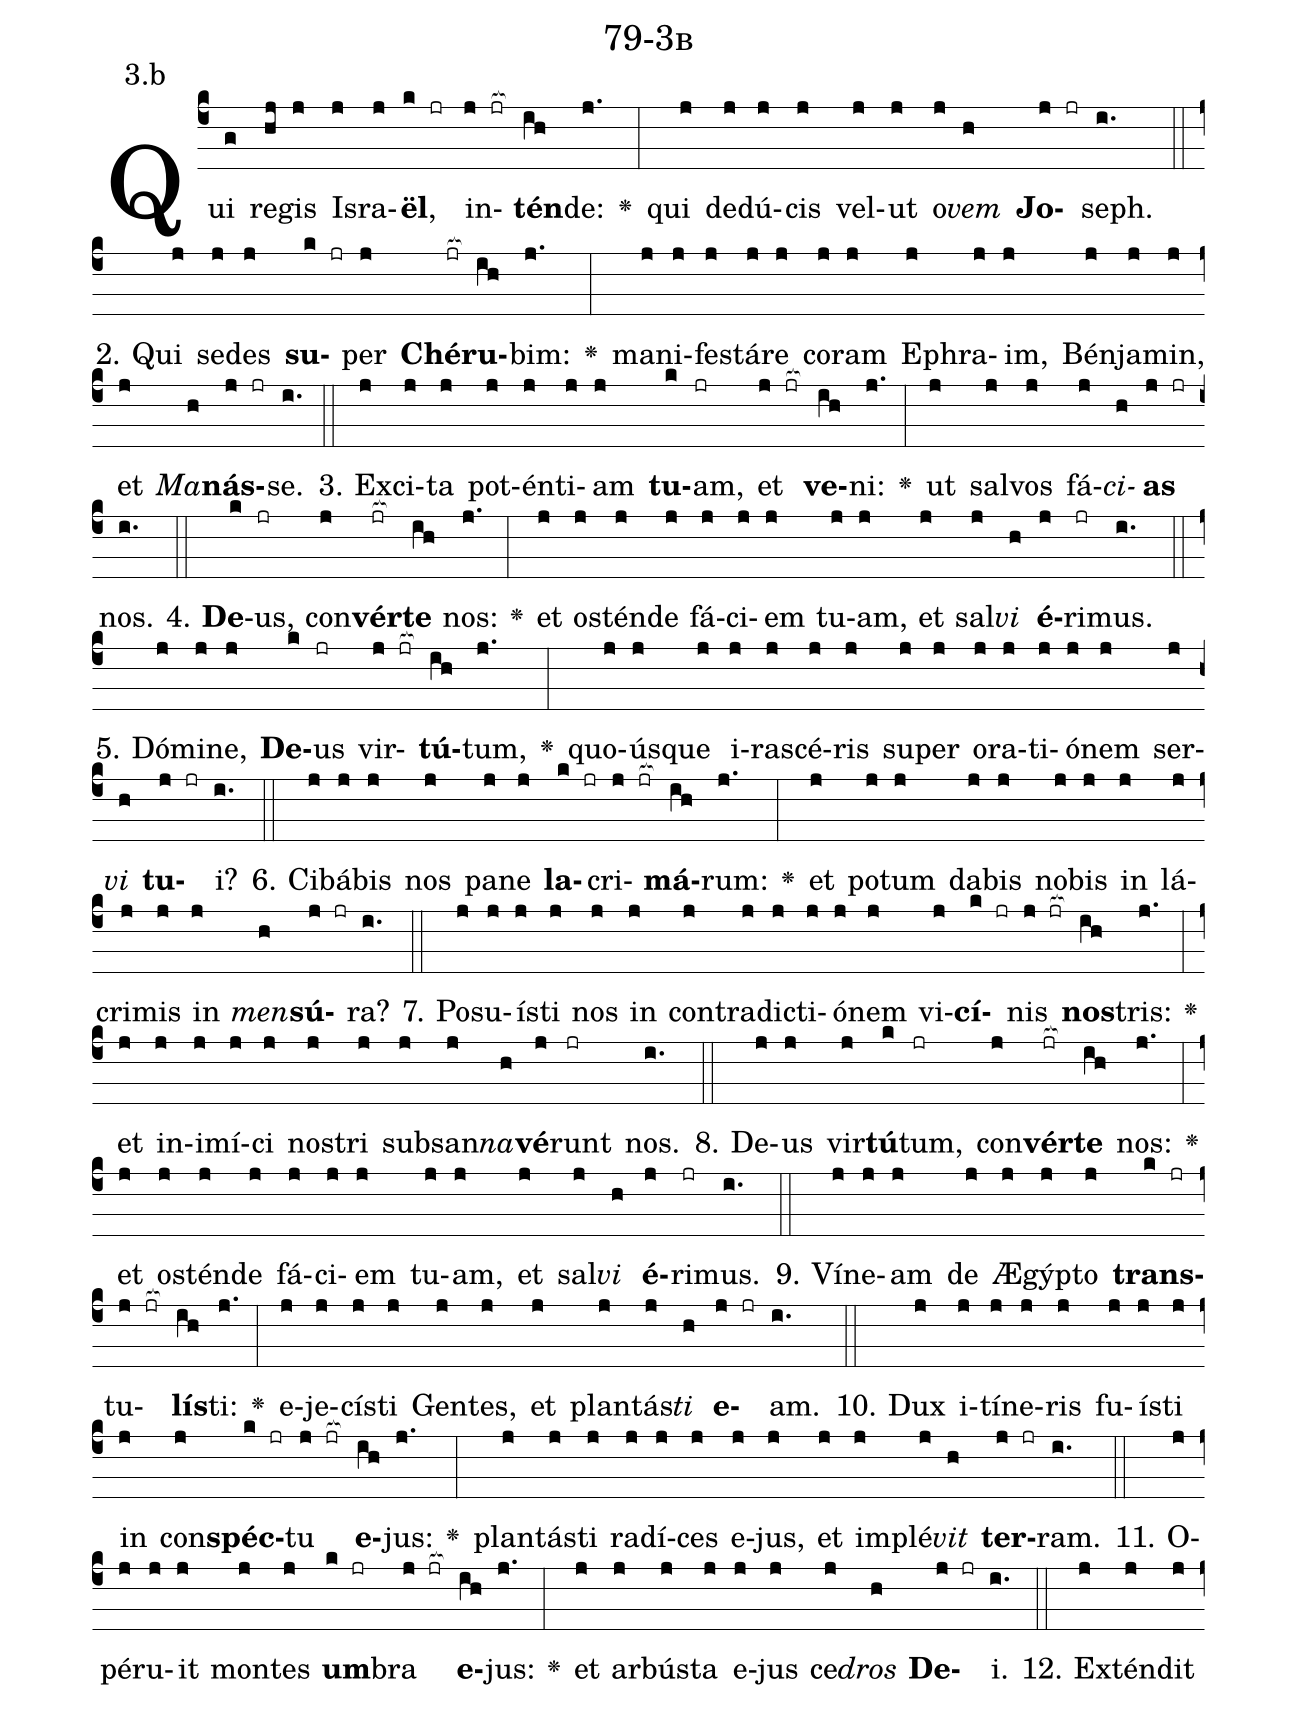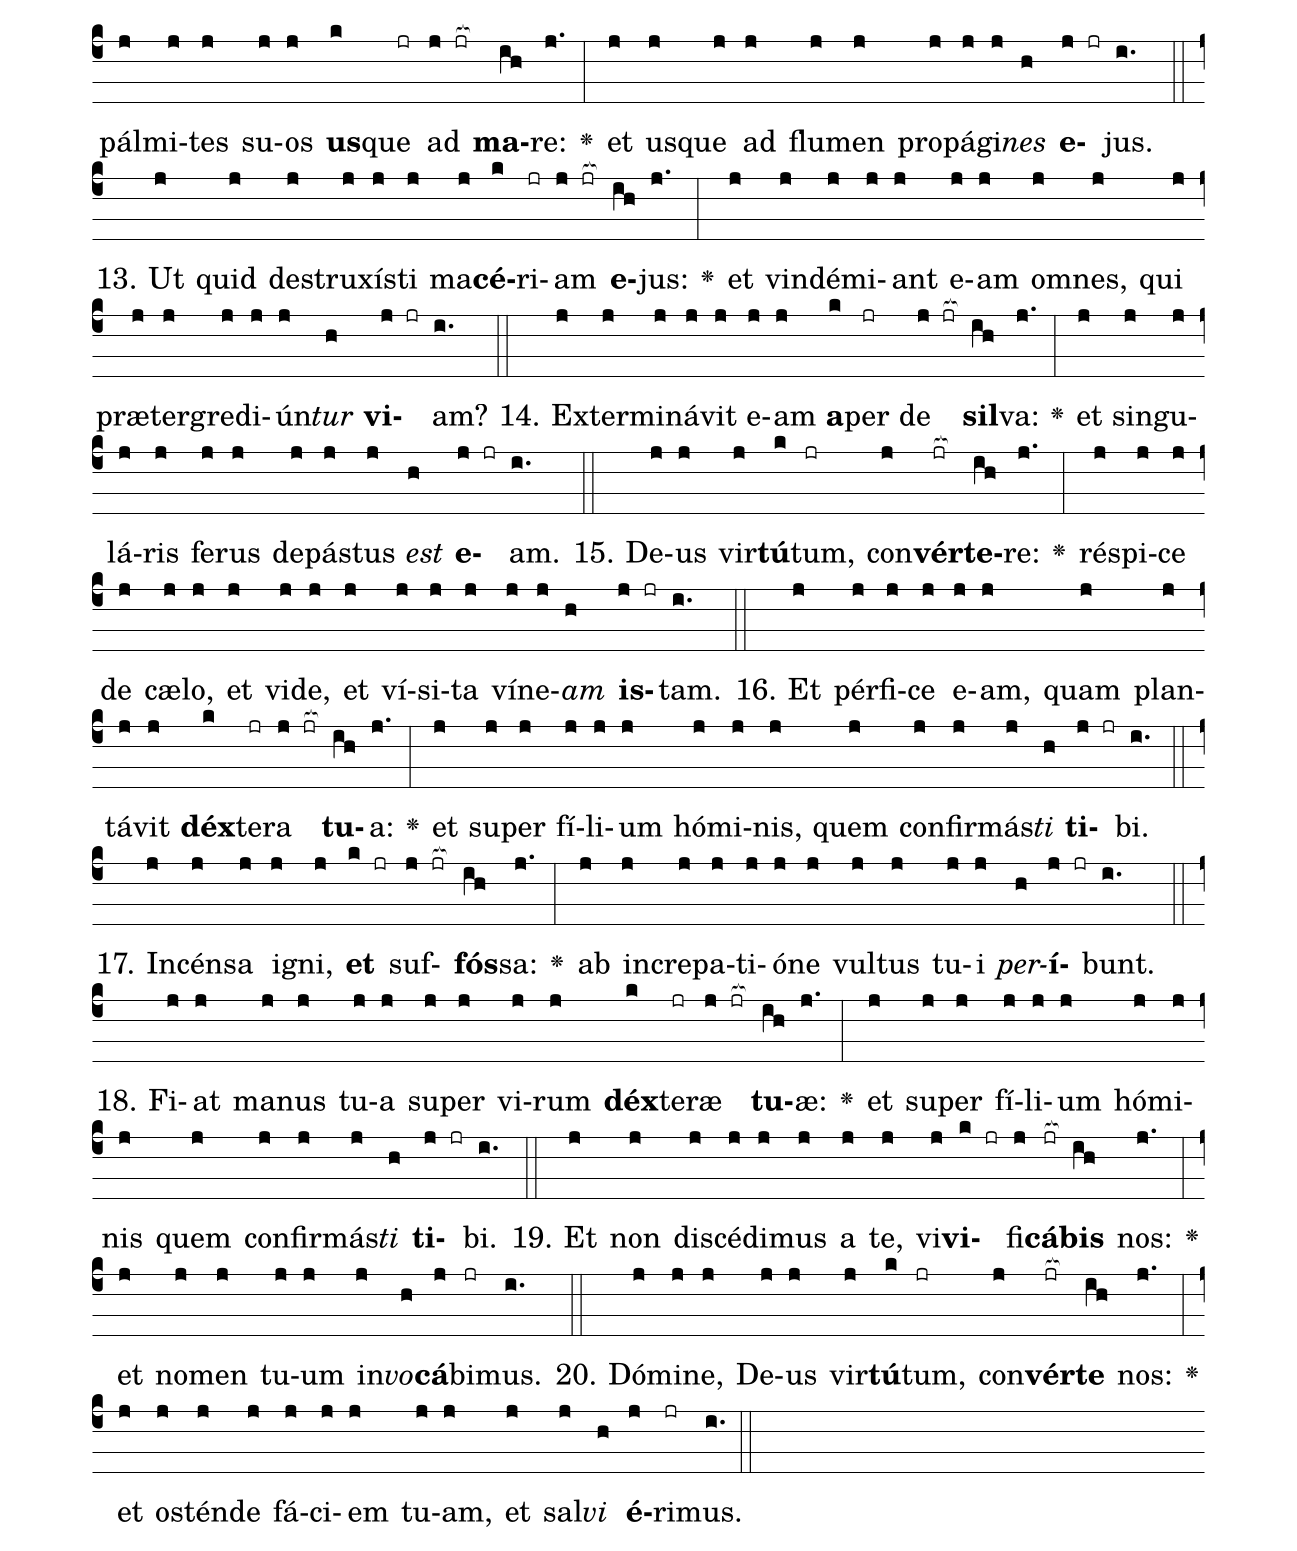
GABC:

name: 79-3b;
annotation: 3.b;
%%
(c4)Qui(g) re(hj)gis(j) Is(j)ra(j)<b>ël</b>,(k jr) in(j jr[ocb:1{])<b>tén</b>(ih[ocb:0}])de:(j.) <v>\greheightstar</v>(:) qui(j) de(j)dú(j)cis(j) vel(j)ut(j) o(j)<i>vem</i>(h) <b>Jo</b>(j jr)seph.(i.) (::)
2. Qui(j) se(j)des(j) <b>su</b>(k jr)per(j) <b>Ché</b>(jr[ocb:1{])<b>ru</b>(ih[ocb:0}])bim:(j.) <v>\greheightstar</v>(:) ma(j)ni(j)fes(j)tá(j)re(j) co(j)ram(j) E(j)phra(j)im,(j) Bén(j)ja(j)min,(j) et(j) <i>Ma</i>(h)<b>nás</b>(j jr)se.(i.) (::)
3. Ex(j)ci(j)ta(j) pot(j)én(j)ti(j)am(j) <b>tu</b>(k)am,(jr) et(j jr[ocb:1{]) <b>ve</b>(ih[ocb:0}])ni:(j.) <v>\greheightstar</v>(:) ut(j) sal(j)vos(j) fá(j)<i>ci</i>(h)<b>as</b>(j jr) nos.(i.) (::)
4. <b>De</b>(k)us,(jr) con(j)<b>vér</b>(jr[ocb:1{])<b>te</b>(ih[ocb:0}]) nos:(j.) <v>\greheightstar</v>(:) et(j) os(j)tén(j)de(j) fá(j)ci(j)em(j) tu(j)am,(j) et(j) sal(j)<i>vi</i>(h) <b>é</b>(j)ri(jr)mus.(i.) (::)
5. Dó(j)mi(j)ne,(j) <b>De</b>(k)us(jr) vir(j jr[ocb:1{])<b>tú</b>(ih[ocb:0}])tum,(j.) <v>\greheightstar</v>(:) quo(j)ús(j)que(j) i(j)ra(j)scé(j)ris(j) su(j)per(j) o(j)ra(j)ti(j)ó(j)nem(j) ser(j)<i>vi</i>(h) <b>tu</b>(j jr)i?(i.) (::)
6. Ci(j)bá(j)bis(j) nos(j) pa(j)ne(j) <b>la</b>(k jr)cri(j jr[ocb:1{])<b>má</b>(ih[ocb:0}])rum:(j.) <v>\greheightstar</v>(:) et(j) po(j)tum(j) da(j)bis(j) no(j)bis(j) in(j) lá(j)cri(j)mis(j) in(j) <i>men</i>(h)<b>sú</b>(j jr)ra?(i.) (::)
7. Po(j)su(j)ís(j)ti(j) nos(j) in(j) con(j)tra(j)dic(j)ti(j)ó(j)nem(j) vi(j)<b>cí</b>(k jr)nis(j jr[ocb:1{]) <b>nos</b>(ih[ocb:0}])tris:(j.) <v>\greheightstar</v>(:) et(j) in(j)i(j)mí(j)ci(j) nos(j)tri(j) sub(j)san(j)<i>na</i>(h)<b>vé</b>(j)runt(jr) nos.(i.) (::)
8. De(j)us(j) vir(j)<b>tú</b>(k)tum,(jr) con(j)<b>vér</b>(jr[ocb:1{])<b>te</b>(ih[ocb:0}]) nos:(j.) <v>\greheightstar</v>(:) et(j) os(j)tén(j)de(j) fá(j)ci(j)em(j) tu(j)am,(j) et(j) sal(j)<i>vi</i>(h) <b>é</b>(j)ri(jr)mus.(i.) (::)
9. Ví(j)ne(j)am(j) de(j) Æ(j)gýp(j)to(j) <b>trans</b>(k jr)tu(j jr[ocb:1{])<b>lís</b>(ih[ocb:0}])ti:(j.) <v>\greheightstar</v>(:) e(j)je(j)cís(j)ti(j) Gen(j)tes,(j) et(j) plan(j)tás(j)<i>ti</i>(h) <b>e</b>(j jr)am.(i.) (::)
10. Dux(j) i(j)tí(j)ne(j)ris(j) fu(j)ís(j)ti(j) in(j) con(j)<b>spéc</b>(k jr)tu(j jr[ocb:1{]) <b>e</b>(ih[ocb:0}])jus:(j.) <v>\greheightstar</v>(:) plan(j)tás(j)ti(j) ra(j)dí(j)ces(j) e(j)jus,(j) et(j) im(j)plé(j)<i>vit</i>(h) <b>ter</b>(j jr)ram.(i.) (::)
11. O(j)pé(j)ru(j)it(j) mon(j)tes(j) <b>um</b>(k jr)bra(j jr[ocb:1{]) <b>e</b>(ih[ocb:0}])jus:(j.) <v>\greheightstar</v>(:) et(j) ar(j)bús(j)ta(j) e(j)jus(j) ce(j)<i>dros</i>(h) <b>De</b>(j jr)i.(i.) (::)
12. Ex(j)tén(j)dit(j) pál(j)mi(j)tes(j) su(j)os(j) <b>us</b>(k)que(jr) ad(j jr[ocb:1{]) <b>ma</b>(ih[ocb:0}])re:(j.) <v>\greheightstar</v>(:) et(j) us(j)que(j) ad(j) flu(j)men(j) pro(j)pá(j)gi(j)<i>nes</i>(h) <b>e</b>(j jr)jus.(i.) (::)
13. Ut(j) quid(j) de(j)stru(j)xís(j)ti(j) ma(j)<b>cé</b>(k)ri(jr)am(j jr[ocb:1{]) <b>e</b>(ih[ocb:0}])jus:(j.) <v>\greheightstar</v>(:) et(j) vin(j)dé(j)mi(j)ant(j) e(j)am(j) om(j)nes,(j) qui(j) præ(j)ter(j)gre(j)di(j)ún(j)<i>tur</i>(h) <b>vi</b>(j jr)am?(i.) (::)
14. Ex(j)ter(j)mi(j)ná(j)vit(j) e(j)am(j) <b>a</b>(k)per(jr) de(j jr[ocb:1{]) <b>sil</b>(ih[ocb:0}])va:(j.) <v>\greheightstar</v>(:) et(j) sin(j)gu(j)lá(j)ris(j) fe(j)rus(j) de(j)pás(j)tus(j) <i>est</i>(h) <b>e</b>(j jr)am.(i.) (::)
15. De(j)us(j) vir(j)<b>tú</b>(k)tum,(jr) con(j)<b>vér</b>(jr[ocb:1{])<b>te</b>(ih[ocb:0}])re:(j.) <v>\greheightstar</v>(:) ré(j)spi(j)ce(j) de(j) cæ(j)lo,(j) et(j) vi(j)de,(j) et(j) ví(j)si(j)ta(j) ví(j)ne(j)<i>am</i>(h) <b>is</b>(j jr)tam.(i.) (::)
16. Et(j) pér(j)fi(j)ce(j) e(j)am,(j) quam(j) plan(j)tá(j)vit(j) <b>déx</b>(k)te(jr)ra(j jr[ocb:1{]) <b>tu</b>(ih[ocb:0}])a:(j.) <v>\greheightstar</v>(:) et(j) su(j)per(j) fí(j)li(j)um(j) hó(j)mi(j)nis,(j) quem(j) con(j)fir(j)más(j)<i>ti</i>(h) <b>ti</b>(j jr)bi.(i.) (::)
17. In(j)cén(j)sa(j) i(j)gni,(j) <b>et</b>(k jr) suf(j jr[ocb:1{])<b>fós</b>(ih[ocb:0}])sa:(j.) <v>\greheightstar</v>(:) ab(j) in(j)cre(j)pa(j)ti(j)ó(j)ne(j) vul(j)tus(j) tu(j)i(j) <i>per</i>(h)<b>í</b>(j jr)bunt.(i.) (::)
18. Fi(j)at(j) ma(j)nus(j) tu(j)a(j) su(j)per(j) vi(j)rum(j) <b>déx</b>(k)te(jr)ræ(j jr[ocb:1{]) <b>tu</b>(ih[ocb:0}])æ:(j.) <v>\greheightstar</v>(:) et(j) su(j)per(j) fí(j)li(j)um(j) hó(j)mi(j)nis(j) quem(j) con(j)fir(j)más(j)<i>ti</i>(h) <b>ti</b>(j jr)bi.(i.) (::)
19. Et(j) non(j) di(j)scé(j)di(j)mus(j) a(j) te,(j) vi(j)<b>vi</b>(k jr)fi(j)<b>cá</b>(jr[ocb:1{])<b>bis</b>(ih[ocb:0}]) nos:(j.) <v>\greheightstar</v>(:) et(j) no(j)men(j) tu(j)um(j) in(j)<i>vo</i>(h)<b>cá</b>(j)bi(jr)mus.(i.) (::)
20. Dó(j)mi(j)ne,(j) De(j)us(j) vir(j)<b>tú</b>(k)tum,(jr) con(j)<b>vér</b>(jr[ocb:1{])<b>te</b>(ih[ocb:0}]) nos:(j.) <v>\greheightstar</v>(:) et(j) os(j)tén(j)de(j) fá(j)ci(j)em(j) tu(j)am,(j) et(j) sal(j)<i>vi</i>(h) <b>é</b>(j)ri(jr)mus.(i.) (::)
